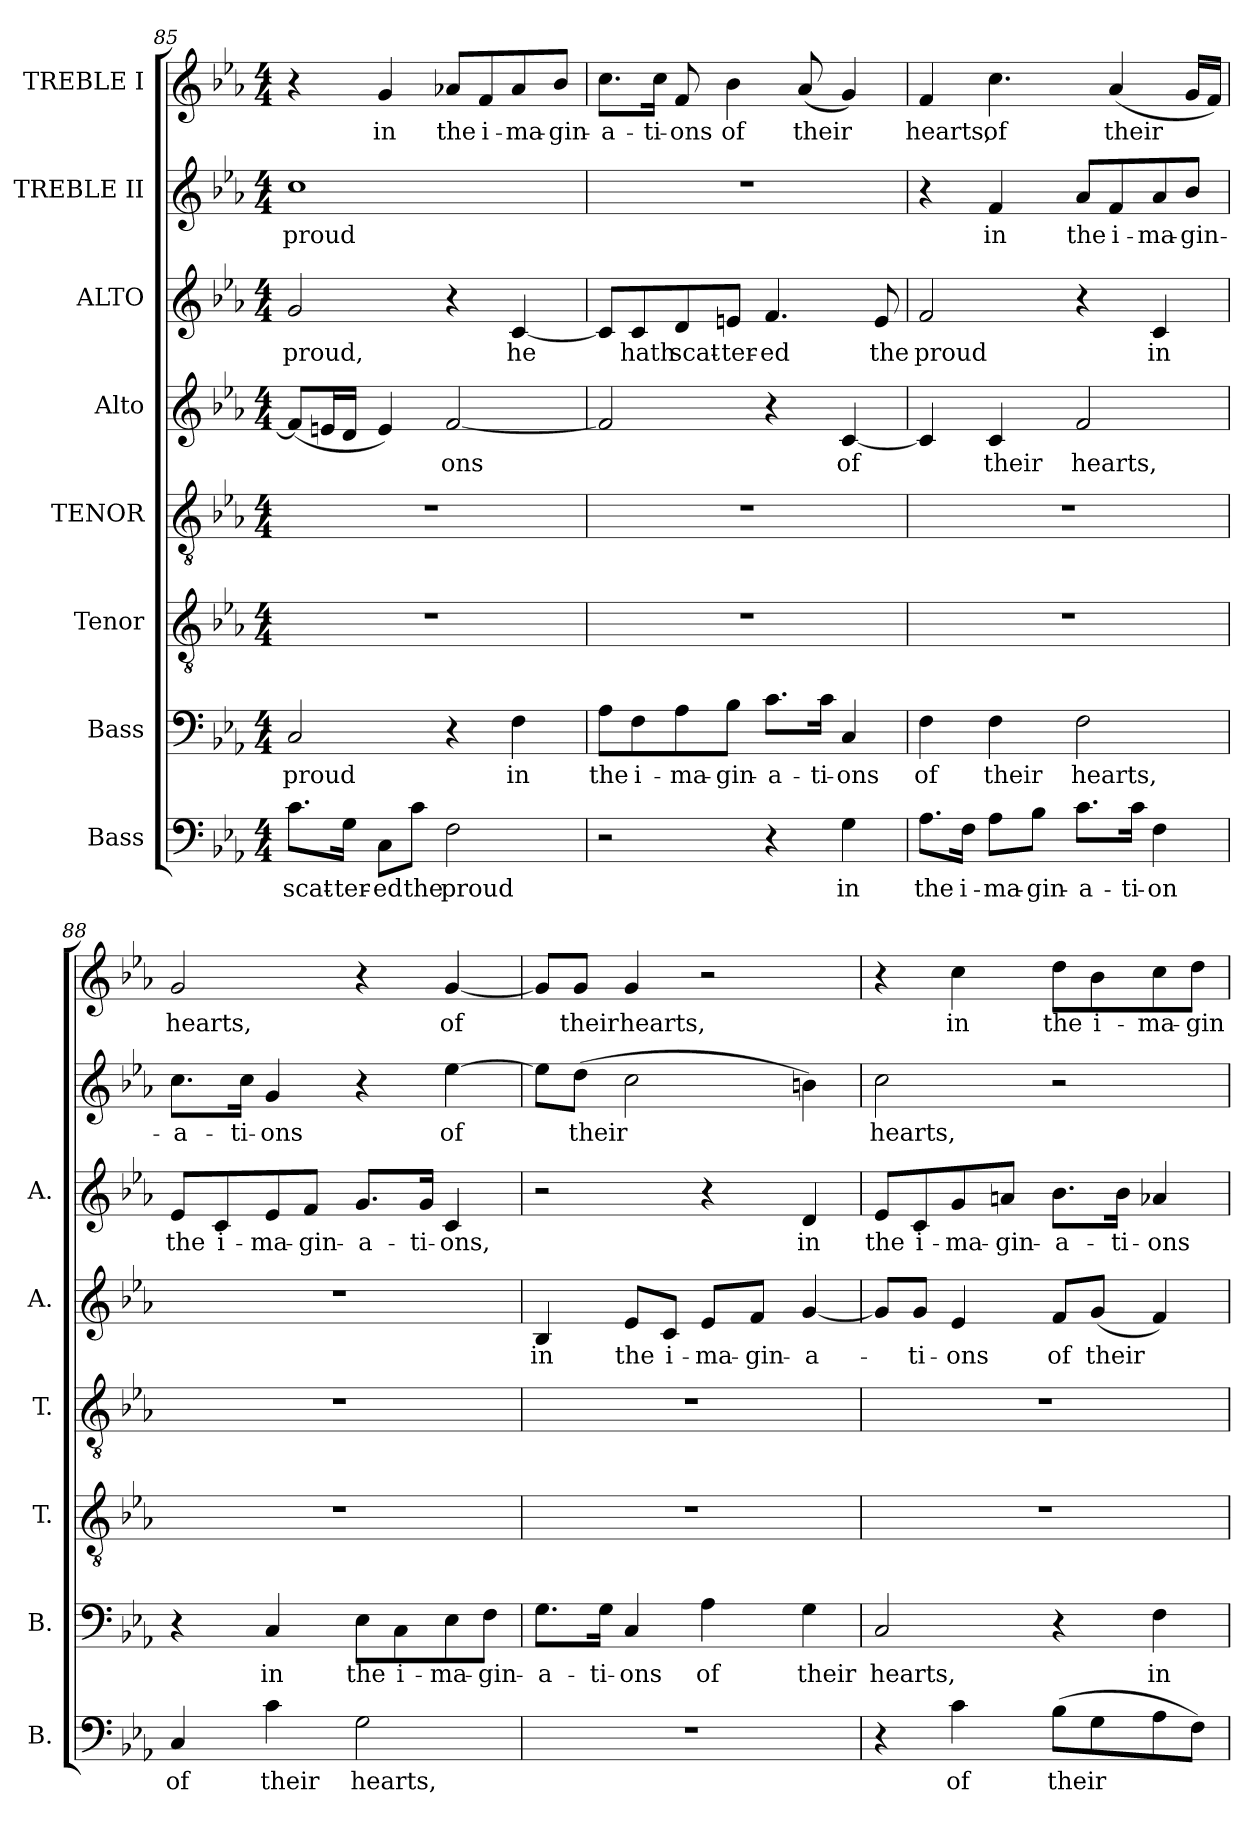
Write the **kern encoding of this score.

**kern	**text	**kern	**text	**kern	**kern	**kern	**text	**kern	**text	**kern	**text	**kern	**text
*part8	*part8	*part7	*part7	*part6	*part5	*part4	*part4	*part3	*part3	*part2	*part2	*part1	*part1
*staff8	*staff8	*staff7	*staff7	*staff6	*staff5	*staff4	*staff4	*staff3	*staff3	*staff2	*staff2	*staff1	*staff1
*I"Bass	*	*I"Bass	*	*I"Tenor	*I"TENOR	*I"Alto	*	*I"ALTO	*	*I"TREBLE II	*	*I"TREBLE I	*
*I'B.	*	*I'B.	*	*I'T.	*I'T.	*I'A.	*	*I'A.	*	*	*	*	*
!!LO:PB:g=z
*clefF4	*	*clefF4	*	*clefGv2	*clefGv2	*clefG2	*	*clefG2	*	*clefG2	*	*clefG2	*
*	*	*	*	*ITrd7c12	*ITrd7c12	*	*	*	*	*	*	*	*
*k[b-e-a-]	*	*k[b-e-a-]	*	*k[b-e-a-]	*k[b-e-a-]	*k[b-e-a-]	*	*k[b-e-a-]	*	*k[b-e-a-]	*	*k[b-e-a-]	*
*E-:	*	*E-:	*	*E-:	*E-:	*E-:	*	*E-:	*	*E-:	*	*E-:	*
*M4/4	*	*M4/4	*	*M4/4	*M4/4	*M4/4	*	*M4/4	*	*M4/4	*	*M4/4	*
=85	=85	=85	=85	=85	=85	=85	=85	=85	=85	=85	=85	=85	=85
!	!LO:LY:b:color=#000000	!	!	!	!	!	!	!	!	!	!	!	!
!	!	!	!LO:LY:b:color=#000000	!	!	!	!	!	!	!	!	!	!
!	!	!	!	!	!	!	!	!	!LO:LY:b:color=#000000	!	!	!	!
!	!	!	!	!	!	!	!	!	!	!	!LO:LY:b:color=#000000	!	!
8.ci\L	scat-	2Ci/	proud	1r	1r	(8fi/L]	.	2gi/	proud,	1cci	proud	4r	.
.	.	.	.	.	.	16eni/L	.	.	.	.	.	.	.
!	!LO:LY:b:color=#000000	!	!	!	!	!	!	!	!	!	!	!	!
16Gi\Jk	-ter-	.	.	.	.	16di/JJ	.	.	.	.	.	.	.
!	!LO:LY:b:color=#000000	!	!	!	!	!	!	!	!	!	!	!	!
!	!	!	!	!	!	!	!	!	!	!	!	!	!LO:LY:b:color=#000000
8Ci\L	-ed	.	.	.	.	4ei/)	.	.	.	.	.	4gi/	in
!	!LO:LY:b:color=#000000	!	!	!	!	!	!	!	!	!	!	!	!
8ci\J	the	.	.	.	.	.	.	.	.	.	.	.	.
!	!LO:LY:b:color=#000000	!	!	!	!	!	!	!	!	!	!	!	!
!	!	!	!	!	!	!	!LO:LY:b:color=#000000	!	!	!	!	!	!
!	!	!	!	!	!	!	!	!	!	!	!	!	!LO:LY:b:color=#000000
2Fi\	proud	4r	.	.	.	[2fi/	-ons	4r	.	.	.	8a-Xi/L	the
!	!	!	!	!	!	!	!	!	!	!	!	!	!LO:LY:b:color=#000000
.	.	.	.	.	.	.	.	.	.	.	.	8fi/	i-
!	!	!	!LO:LY:b:color=#000000	!	!	!	!	!	!	!	!	!	!
!	!	!	!	!	!	!	!	!	!LO:LY:b:color=#000000	!	!	!	!
!	!	!	!	!	!	!	!	!	!	!	!	!	!LO:LY:b:color=#000000
.	.	4Fi\	in	.	.	.	.	[4ci/	he	.	.	8a-i/	-ma-
!	!	!	!	!	!	!	!	!	!	!	!	!	!LO:LY:b:color=#000000
.	.	.	.	.	.	.	.	.	.	.	.	8b-i/J	-gin-
=86	=86	=86	=86	=86	=86	=86	=86	=86	=86	=86	=86	=86	=86
!	!	!	!LO:LY:b:color=#000000	!	!	!	!	!	!	!	!	!	!
!	!	!	!	!	!	!	!	!	!	!	!	!	!LO:LY:b:color=#000000
2r	.	8A-i\L	the	1r	1r	2fi/]	.	8ci/L]	.	1r	.	8.cci\L	-a-
!	!	!	!LO:LY:b:color=#000000	!	!	!	!	!	!	!	!	!	!
!	!	!	!	!	!	!	!	!	!LO:LY:b:color=#000000	!	!	!	!
.	.	8Fi\	i-	.	.	.	.	8ci/	hath	.	.	.	.
!	!	!	!	!	!	!	!	!	!	!	!	!	!LO:LY:b:color=#000000
.	.	.	.	.	.	.	.	.	.	.	.	16cci\Jk	-ti-
!	!	!	!LO:LY:b:color=#000000	!	!	!	!	!	!	!	!	!	!
!	!	!	!	!	!	!	!	!	!LO:LY:b:color=#000000	!	!	!	!
!	!	!	!	!	!	!	!	!	!	!	!	!	!LO:LY:b:color=#000000
.	.	8A-i\	-ma-	.	.	.	.	8di/	scat-	.	.	8fi/	-ons
!	!	!	!LO:LY:b:color=#000000	!	!	!	!	!	!	!	!	!	!
!	!	!	!	!	!	!	!	!	!LO:LY:b:color=#000000	!	!	!	!
!	!	!	!	!	!	!	!	!	!	!	!	!	!LO:LY:b:color=#000000
.	.	8B-i\J	-gin-	.	.	.	.	8eni/J	-ter-	.	.	4b-i\	of
!	!	!	!LO:LY:b:color=#000000	!	!	!	!	!	!	!	!	!	!
!	!	!	!	!	!	!	!	!	!LO:LY:b:color=#000000	!	!	!	!
4r	.	8.ci\L	-a-	.	.	4r	.	4.fi/	-ed	.	.	.	.
!	!	!	!	!	!	!	!	!	!	!	!	!	!LO:LY:b:color=#000000
.	.	.	.	.	.	.	.	.	.	.	.	(8a-i/	their
!	!	!	!LO:LY:b:color=#000000	!	!	!	!	!	!	!	!	!	!
.	.	16ci\Jk	-ti-	.	.	.	.	.	.	.	.	.	.
!	!LO:LY:b:color=#000000	!	!	!	!	!	!	!	!	!	!	!	!
!	!	!	!LO:LY:b:color=#000000	!	!	!	!	!	!	!	!	!	!
!	!	!	!	!	!	!	!LO:LY:b:color=#000000	!	!	!	!	!	!
4Gi\	in	4Ci/	-ons	.	.	[4ci/	of	.	.	.	.	4gi/)	.
!	!	!	!	!	!	!	!	!	!LO:LY:b:color=#000000	!	!	!	!
.	.	.	.	.	.	.	.	8ei/	the	.	.	.	.
=87	=87	=87	=87	=87	=87	=87	=87	=87	=87	=87	=87	=87	=87
!	!LO:LY:b:color=#000000	!	!	!	!	!	!	!	!	!	!	!	!
!	!	!	!LO:LY:b:color=#000000	!	!	!	!	!	!	!	!	!	!
!	!	!	!	!	!	!	!	!	!LO:LY:b:color=#000000	!	!	!	!
!	!	!	!	!	!	!	!	!	!	!	!	!	!LO:LY:b:color=#000000
8.A-i\L	the	4Fi\	of	1r	1r	4ci/]	.	2fi/	proud	4r	.	4fi/	hearts,
!	!LO:LY:b:color=#000000	!	!	!	!	!	!	!	!	!	!	!	!
16Fi\Jk	i-	.	.	.	.	.	.	.	.	.	.	.	.
!	!LO:LY:b:color=#000000	!	!	!	!	!	!	!	!	!	!	!	!
!	!	!	!LO:LY:b:color=#000000	!	!	!	!	!	!	!	!	!	!
!	!	!	!	!	!	!	!LO:LY:b:color=#000000	!	!	!	!	!	!
!	!	!	!	!	!	!	!	!	!	!	!LO:LY:b:color=#000000	!	!
!	!	!	!	!	!	!	!	!	!	!	!	!	!LO:LY:b:color=#000000
8A-i\L	-ma-	4Fi\	their	.	.	4ci/	their	.	.	4fi/	in	4.cci\	of
!	!LO:LY:b:color=#000000	!	!	!	!	!	!	!	!	!	!	!	!
8B-i\J	-gin-	.	.	.	.	.	.	.	.	.	.	.	.
!	!LO:LY:b:color=#000000	!	!	!	!	!	!	!	!	!	!	!	!
!	!	!	!LO:LY:b:color=#000000	!	!	!	!	!	!	!	!	!	!
!	!	!	!	!	!	!	!LO:LY:b:color=#000000	!	!	!	!	!	!
!	!	!	!	!	!	!	!	!	!	!	!LO:LY:b:color=#000000	!	!
8.ci\L	-a-	2Fi\	hearts,	.	.	2fi/	hearts,	4r	.	8a-i/L	the	.	.
!	!	!	!	!	!	!	!	!	!	!	!LO:LY:b:color=#000000	!	!
!	!	!	!	!	!	!	!	!	!	!	!	!	!LO:LY:b:color=#000000
.	.	.	.	.	.	.	.	.	.	8fi/	i-	(4a-i/	their
!	!LO:LY:b:color=#000000	!	!	!	!	!	!	!	!	!	!	!	!
16ci\Jk	-ti-	.	.	.	.	.	.	.	.	.	.	.	.
!	!LO:LY:b:color=#000000	!	!	!	!	!	!	!	!	!	!	!	!
!	!	!	!	!	!	!	!	!	!LO:LY:b:color=#000000	!	!	!	!
!	!	!	!	!	!	!	!	!	!	!	!LO:LY:b:color=#000000	!	!
4Fi\	-on	.	.	.	.	.	.	4ci/	in	8a-i/	-ma-	.	.
!	!	!	!	!	!	!	!	!	!	!	!LO:LY:b:color=#000000	!	!
.	.	.	.	.	.	.	.	.	.	8b-i/J	-gin-	16gi/LL	.
.	.	.	.	.	.	.	.	.	.	.	.	16fi/JJ)	.
!!LO:LB:g=z
=88	=88	=88	=88	=88	=88	=88	=88	=88	=88	=88	=88	=88	=88
!	!LO:LY:b:color=#000000	!	!	!	!	!	!	!	!	!	!	!	!
!	!	!	!	!	!	!	!	!	!LO:LY:b:color=#000000	!	!	!	!
!	!	!	!	!	!	!	!	!	!	!	!LO:LY:b:color=#000000	!	!
!	!	!	!	!	!	!	!	!	!	!	!	!	!LO:LY:b:color=#000000
4Ci/	of	4r	.	1r	1r	1r	.	8e-i/L	the	8.cci\L	-a-	2gi/	hearts,
!	!	!	!	!	!	!	!	!	!LO:LY:b:color=#000000	!	!	!	!
.	.	.	.	.	.	.	.	8ci/	i-	.	.	.	.
!	!	!	!	!	!	!	!	!	!	!	!LO:LY:b:color=#000000	!	!
.	.	.	.	.	.	.	.	.	.	16cci\Jk	-ti-	.	.
!	!LO:LY:b:color=#000000	!	!	!	!	!	!	!	!	!	!	!	!
!	!	!	!LO:LY:b:color=#000000	!	!	!	!	!	!	!	!	!	!
!	!	!	!	!	!	!	!	!	!LO:LY:b:color=#000000	!	!	!	!
!	!	!	!	!	!	!	!	!	!	!	!LO:LY:b:color=#000000	!	!
4ci\	their	4Ci/	in	.	.	.	.	8e-i/	-ma-	4gi/	-ons	.	.
!	!	!	!	!	!	!	!	!	!LO:LY:b:color=#000000	!	!	!	!
.	.	.	.	.	.	.	.	8fi/J	-gin-	.	.	.	.
!	!LO:LY:b:color=#000000	!	!	!	!	!	!	!	!	!	!	!	!
!	!	!	!LO:LY:b:color=#000000	!	!	!	!	!	!	!	!	!	!
!	!	!	!	!	!	!	!	!	!LO:LY:b:color=#000000	!	!	!	!
2Gi\	hearts,	8E-i\L	the	.	.	.	.	8.gi/L	-a-	4r	.	4r	.
!	!	!	!LO:LY:b:color=#000000	!	!	!	!	!	!	!	!	!	!
.	.	8Ci\	i-	.	.	.	.	.	.	.	.	.	.
!	!	!	!	!	!	!	!	!	!LO:LY:b:color=#000000	!	!	!	!
.	.	.	.	.	.	.	.	16gi/Jk	-ti-	.	.	.	.
!	!	!	!LO:LY:b:color=#000000	!	!	!	!	!	!	!	!	!	!
!	!	!	!	!	!	!	!	!	!LO:LY:b:color=#000000	!	!	!	!
!	!	!	!	!	!	!	!	!	!	!	!LO:LY:b:color=#000000	!	!
!	!	!	!	!	!	!	!	!	!	!	!	!	!LO:LY:b:color=#000000
.	.	8E-i\	-ma-	.	.	.	.	4ci/	-ons,	[4ee-i\	of	[4gi/	of
!	!	!	!LO:LY:b:color=#000000	!	!	!	!	!	!	!	!	!	!
.	.	8Fi\J	-gin-	.	.	.	.	.	.	.	.	.	.
=89	=89	=89	=89	=89	=89	=89	=89	=89	=89	=89	=89	=89	=89
!	!	!	!LO:LY:b:color=#000000	!	!	!	!	!	!	!	!	!	!
!	!	!	!	!	!	!	!LO:LY:b:color=#000000	!	!	!	!	!	!
1r	.	8.Gi\L	-a-	1r	1r	4B-i/	in	2r	.	8ee-i\L]	.	8gi/L]	.
!	!	!	!	!	!	!	!	!	!	!	!LO:LY:b:color=#000000	!	!
!	!	!	!	!	!	!	!	!	!	!	!	!	!LO:LY:b:color=#000000
.	.	.	.	.	.	.	.	.	.	(8ddi\J	their	8gi/J	their
!	!	!	!LO:LY:b:color=#000000	!	!	!	!	!	!	!	!	!	!
.	.	16Gi\Jk	-ti-	.	.	.	.	.	.	.	.	.	.
!	!	!	!LO:LY:b:color=#000000	!	!	!	!	!	!	!	!	!	!
!	!	!	!	!	!	!	!LO:LY:b:color=#000000	!	!	!	!	!	!
!	!	!	!	!	!	!	!	!	!	!	!	!	!LO:LY:b:color=#000000
.	.	4Ci/	-ons	.	.	8e-i/L	the	.	.	2cci\	.	4gi/	hearts,
!	!	!	!	!	!	!	!LO:LY:b:color=#000000	!	!	!	!	!	!
.	.	.	.	.	.	8ci/J	i-	.	.	.	.	.	.
!	!	!	!LO:LY:b:color=#000000	!	!	!	!	!	!	!	!	!	!
!	!	!	!	!	!	!	!LO:LY:b:color=#000000	!	!	!	!	!	!
.	.	4A-i\	of	.	.	8e-i/L	-ma-	4r	.	.	.	2r	.
!	!	!	!	!	!	!	!LO:LY:b:color=#000000	!	!	!	!	!	!
.	.	.	.	.	.	8fi/J	-gin-	.	.	.	.	.	.
!	!	!	!LO:LY:b:color=#000000	!	!	!	!	!	!	!	!	!	!
!	!	!	!	!	!	!	!LO:LY:b:color=#000000	!	!	!	!	!	!
!	!	!	!	!	!	!	!	!	!LO:LY:b:color=#000000	!	!	!	!
.	.	4Gi\	their	.	.	[4gi/	-a-	4di/	in	4bni\)	.	.	.
=90	=90	=90	=90	=90	=90	=90	=90	=90	=90	=90	=90	=90	=90
!	!	!	!LO:LY:b:color=#000000	!	!	!	!	!	!	!	!	!	!
!	!	!	!	!	!	!	!	!	!LO:LY:b:color=#000000	!	!	!	!
!	!	!	!	!	!	!	!	!	!	!	!LO:LY:b:color=#000000	!	!
4r	.	2Ci/	hearts,	1r	1r	8gi/L]	.	8e-i/L	the	2cci\	hearts,	4r	.
!	!	!	!	!	!	!	!LO:LY:b:color=#000000	!	!	!	!	!	!
!	!	!	!	!	!	!	!	!	!LO:LY:b:color=#000000	!	!	!	!
.	.	.	.	.	.	8gi/J	-ti-	8ci/	i-	.	.	.	.
!	!LO:LY:b:color=#000000	!	!	!	!	!	!	!	!	!	!	!	!
!	!	!	!	!	!	!	!LO:LY:b:color=#000000	!	!	!	!	!	!
!	!	!	!	!	!	!	!	!	!LO:LY:b:color=#000000	!	!	!	!
!	!	!	!	!	!	!	!	!	!	!	!	!	!LO:LY:b:color=#000000
4ci\	of	.	.	.	.	4e-i/	-ons	8gi/	-ma-	.	.	4cci\	in
!	!	!	!	!	!	!	!	!	!LO:LY:b:color=#000000	!	!	!	!
.	.	.	.	.	.	.	.	8ani/J	-gin-	.	.	.	.
!	!LO:LY:b:color=#000000	!	!	!	!	!	!	!	!	!	!	!	!
!	!	!	!	!	!	!	!LO:LY:b:color=#000000	!	!	!	!	!	!
!	!	!	!	!	!	!	!	!	!LO:LY:b:color=#000000	!	!	!	!
!	!	!	!	!	!	!	!	!	!	!	!	!	!LO:LY:b:color=#000000
(8B-i\L	their	4r	.	.	.	8fi/L	of	8.b-i\L	-a-	2r	.	8ddi\L	the
!	!	!	!	!	!	!	!LO:LY:b:color=#000000	!	!	!	!	!	!
!	!	!	!	!	!	!	!	!	!	!	!	!	!LO:LY:b:color=#000000
8Gi\	.	.	.	.	.	(8gi/J	their	.	.	.	.	8b-i\	i-
!	!	!	!	!	!	!	!	!	!LO:LY:b:color=#000000	!	!	!	!
.	.	.	.	.	.	.	.	16b-i\Jk	-ti-	.	.	.	.
!	!	!	!LO:LY:b:color=#000000	!	!	!	!	!	!	!	!	!	!
!	!	!	!	!	!	!	!	!	!LO:LY:b:color=#000000	!	!	!	!
!	!	!	!	!	!	!	!	!	!	!	!	!	!LO:LY:b:color=#000000
8A-i\	.	4Fi\	in	.	.	4fi/)	.	4a-Xi/	-ons	.	.	8cci\	-ma-
!	!	!	!	!	!	!	!	!	!	!	!	!	!LO:LY:b:color=#000000
8Fi\J)	.	.	.	.	.	.	.	.	.	.	.	8ddi\J	-gin-
=	=	=	=	=	=	=	=	=	=	=	=	=	=
*-	*-	*-	*-	*-	*-	*-	*-	*-	*-	*-	*-	*-	*-
